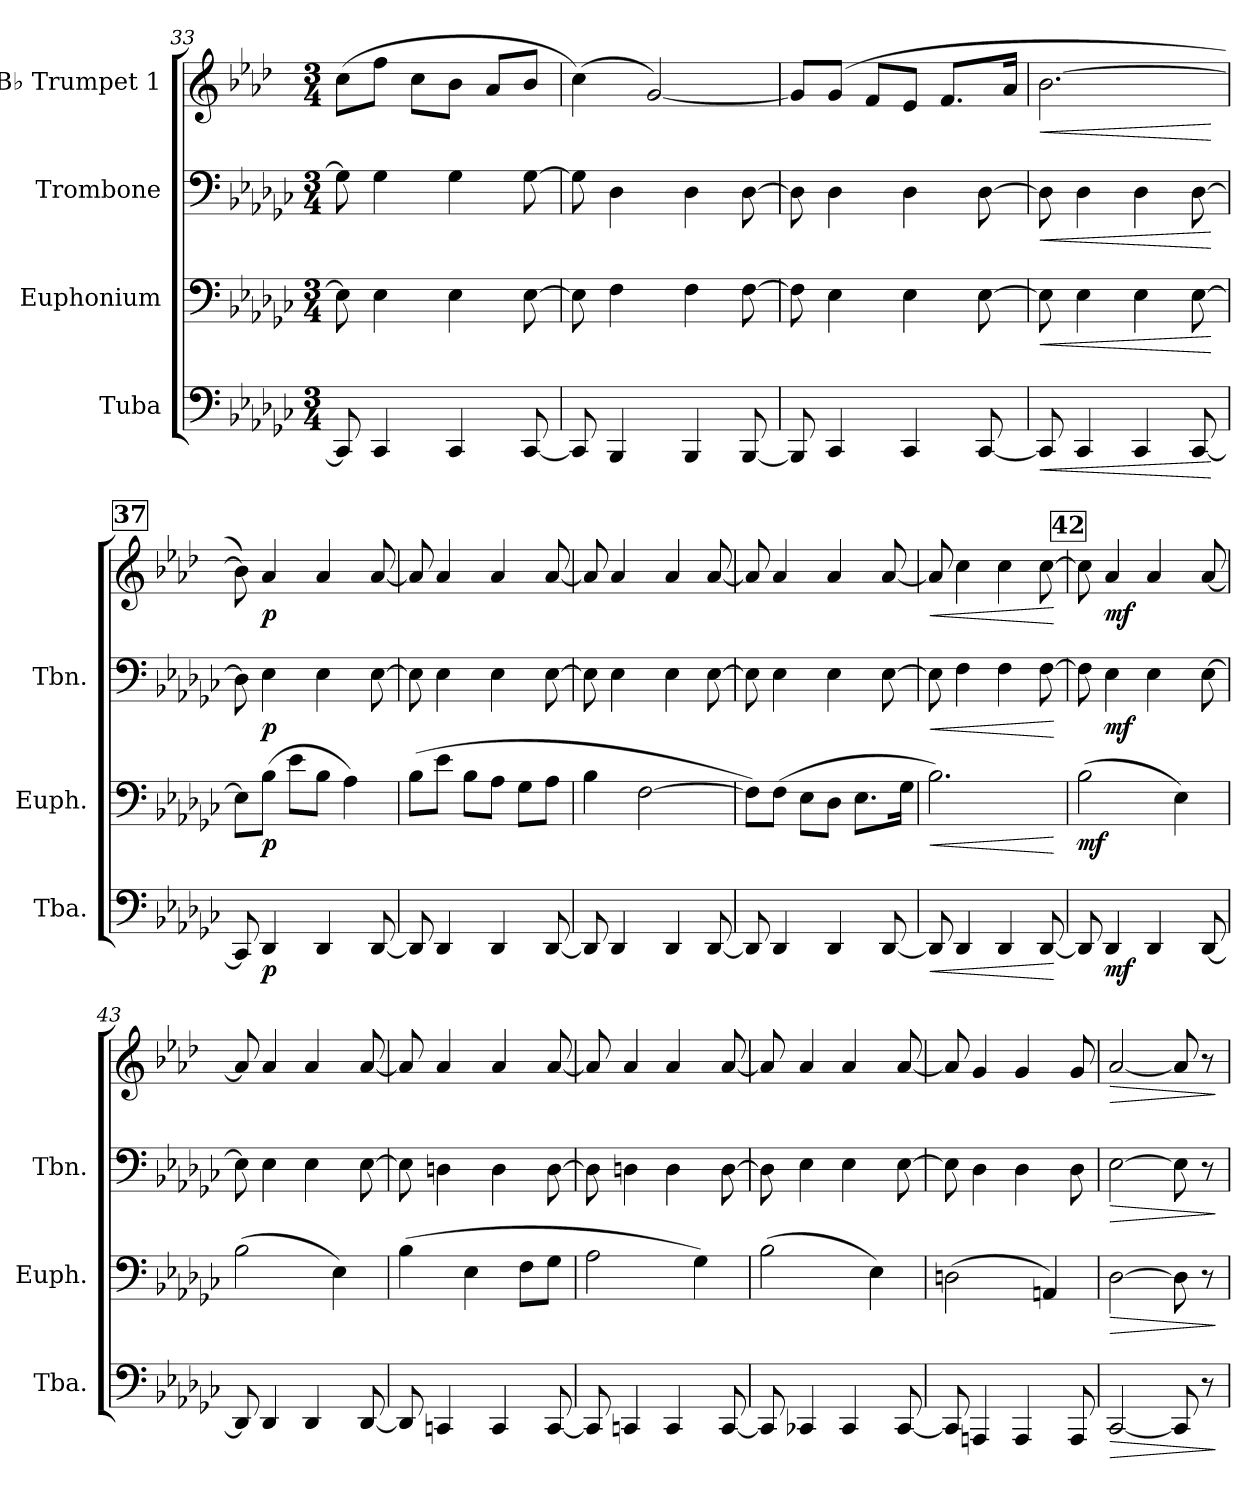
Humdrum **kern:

**kern	**dynam	**kern	**dynam	**kern	**dynam	**kern	**dynam
*part4	*part4	*part3	*part3	*part2	*part2	*part1	*part1
*staff4	*staff4	*staff3	*staff3	*staff2	*staff2	*staff1	*staff1
*I"Tuba	*	*I"Euphonium	*	*I"Trombone	*	*I"B♭ Trumpet 1	*
*I'Tba.	*	*I'Euph.	*	*I'Tbn.	*	*	*
*clefF4	*	*clefF4	*	*clefF4	*	*clefG2	*
*	*	*	*	*	*	*ITrd1c2	*
*k[b-e-a-d-g-c-]	*	*k[b-e-a-d-g-c-]	*	*k[b-e-a-d-g-c-]	*	*k[b-e-a-d-g-c-]	*
*M3/4	*	*M3/4	*	*M3/4	*	*M3/4	*
=33	=33	=33	=33	=33	=33	=33	=33
8CC-/]	.	8E-\]	.	8G-\]	.	(8b-\L	.
4CC-/	.	4E-\	.	4G-\	.	8ee-\J	.
.	.	.	.	.	.	8b-\L	.
4CC-/	.	4E-\	.	4G-\	.	8a-\J	.
.	.	.	.	.	.	8g-/L	.
[8CC-/	.	[8E-\	.	[8G-\	.	8a-/J	.
=34	=34	=34	=34	=34	=34	=34	=34
8CC-/]	.	8E-\]	.	8G-\]	.	(4b-\)	.
4BBB-/	.	4F\	.	4D-\	.	.	.
.	.	.	.	.	.	[2f/)	.
4BBB-/	.	4F\	.	4D-\	.	.	.
[8BBB-/	.	[8F\	.	[8D-\	.	.	.
=35	=35	=35	=35	=35	=35	=35	=35
8BBB-/]	.	8F\]	.	8D-\]	.	8f/L]	.
4CC-/	.	4E-\	.	4D-\	.	(8f/J	.
.	.	.	.	.	.	8e-/L	.
4CC-/	.	4E-\	.	4D-\	.	8d-/J	.
.	.	.	.	.	.	8.e-/L	.
[8CC-/	.	[8E-\	.	[8D-\	.	.	.
.	.	.	.	.	.	16g-/Jk	.
!!LO:PB:g=z
=36	=36	=36	=36	=36	=36	=36	=36
!	!LO:HP:b	!	!LO:HP:b	!	!LO:HP:b	!	!LO:HP:b
8CC-/]	<	8E-\]	<	8D-\]	<	[2.a-\	<
4CC-/	.	4E-\	.	4D-\	.	.	.
4CC-/	.	4E-\	.	4D-\	.	.	.
[8CC-/	.	[8E-\	.	[8D-\	.	.	.
.	[	.	[	.	[	.	[
!!LO:REH:place=s1:a:B:fs=14:t=37
=37	=37	=37	=37	=37	=37	=37	=37
8CC-/]	.	8E-\L]	.	8D-\]	.	8a-\])	.
!	!LO:DY:b	!	!LO:DY:b	!	!LO:DY:b	!	!LO:DY:b
4DD-/	p	(8B-\J	p	4E-\	p	4g-/	p
.	.	8e-\L	.	.	.	.	.
4DD-/	.	8B-\J	.	4E-\	.	4g-/	.
.	.	4A-\)	.	.	.	.	.
[8DD-/	.	.	.	[8E-\	.	[8g-/	.
=38	=38	=38	=38	=38	=38	=38	=38
8DD-/]	.	(8B-\L	.	8E-\]	.	8g-/]	.
4DD-/	.	8e-\J	.	4E-\	.	4g-/	.
.	.	8B-\L	.	.	.	.	.
4DD-/	.	8A-\J	.	4E-\	.	4g-/	.
.	.	8G-\L	.	.	.	.	.
[8DD-/	.	8A-\J	.	[8E-\	.	[8g-/	.
=39	=39	=39	=39	=39	=39	=39	=39
8DD-/]	.	4B-\	.	8E-\]	.	8g-/]	.
4DD-/	.	.	.	4E-\	.	4g-/	.
.	.	[2F\	.	.	.	.	.
4DD-/	.	.	.	4E-\	.	4g-/	.
[8DD-/	.	.	.	[8E-\	.	[8g-/	.
=40	=40	=40	=40	=40	=40	=40	=40
8DD-/]	.	8F\L])	.	8E-\]	.	8g-/]	.
4DD-/	.	(8F\J	.	4E-\	.	4g-/	.
.	.	8E-\L	.	.	.	.	.
4DD-/	.	8D-\J	.	4E-\	.	4g-/	.
.	.	8.E-\L	.	.	.	.	.
[8DD-/	.	.	.	[8E-\	.	[8g-/	.
.	.	16G-\Jk	.	.	.	.	.
!!LO:LB:g=z
=41	=41	=41	=41	=41	=41	=41	=41
!	!LO:HP:b	!	!LO:HP:b	!	!LO:HP:b	!	!LO:HP:b
8DD-/]	<	2.B-\)	<	8E-\]	<	8g-/]	<
4DD-/	.	.	.	4F\	.	4b-\	.
4DD-/	.	.	.	4F\	.	4b-\	.
[8DD-/	.	.	.	[8F\	.	[8b-\	.
.	[	.	[	.	[	.	[
!!LO:REH:place=s1:a:B:fs=14:t=42
=42	=42	=42	=42	=42	=42	=42	=42
!	!	!	!LO:DY:b	!	!	!	!
8DD-/]	.	(2B-\	mf	8F\]	.	8b-\]	.
!	!LO:DY:b	!	!	!	!LO:DY:b	!	!LO:DY:b
4DD-/	mf	.	.	4E-\	mf	4g-/	mf
4DD-/	.	.	.	4E-\	.	4g-/	.
.	.	4E-\)	.	.	.	.	.
[8DD-/	.	.	.	[8E-\	.	[8g-/	.
=43	=43	=43	=43	=43	=43	=43	=43
8DD-/]	.	(2B-\	.	8E-\]	.	8g-/]	.
4DD-/	.	.	.	4E-\	.	4g-/	.
4DD-/	.	.	.	4E-\	.	4g-/	.
.	.	4E-\)	.	.	.	.	.
[8DD-/	.	.	.	[8E-\	.	[8g-/	.
=44	=44	=44	=44	=44	=44	=44	=44
8DD-/]	.	(4B-\	.	8E-\]	.	8g-/]	.
4CCn/	.	.	.	4Dn\	.	4g-/	.
.	.	4E-\	.	.	.	.	.
4CC/	.	.	.	4D\	.	4g-/	.
.	.	8F\L	.	.	.	.	.
[8CC/	.	8G-\J	.	[8D\	.	[8g-/	.
=45	=45	=45	=45	=45	=45	=45	=45
8CC/]	.	2A-\	.	8D\]	.	8g-/]	.
4CCn/	.	.	.	4Dn\	.	4g-/	.
4CC/	.	.	.	4D\	.	4g-/	.
.	.	4G-\)	.	.	.	.	.
[8CC/	.	.	.	[8D\	.	[8g-/	.
!!LO:LB:g=z
=46	=46	=46	=46	=46	=46	=46	=46
8CC/]	.	(2B-\	.	8D\]	.	8g-/]	.
4CC-X/	.	.	.	4E-\	.	4g-/	.
4CC-/	.	.	.	4E-\	.	4g-/	.
.	.	4E-\)	.	.	.	.	.
[8CC-/	.	.	.	[8E-\	.	[8g-/	.
=47	=47	=47	=47	=47	=47	=47	=47
8CC-/]	.	(2Dn\	.	8E-\]	.	8g-/]	.
4AAAn/	.	.	.	4D-\	.	4f/	.
4AAA/	.	.	.	4D-\	.	4f/	.
.	.	4AAn/)	.	.	.	.	.
8AAA/	.	.	.	8D-\	.	8f/	.
=48	=48	=48	=48	=48	=48	=48	=48
!	!LO:HP:b	!	!LO:HP:b	!	!LO:HP:b	!	!LO:HP:b
[2CC-/	>	[2D-\	>	[2E-\	>	[2g-/	>
8CC-/]	.	8D-\]	.	8E-\]	.	8g-/]	.
8r	.	8r	.	8r	.	8r	.
.	]	.	]	.	]	.	]
=	=	=	=	=	=	=	=
*-	*-	*-	*-	*-	*-	*-	*-
